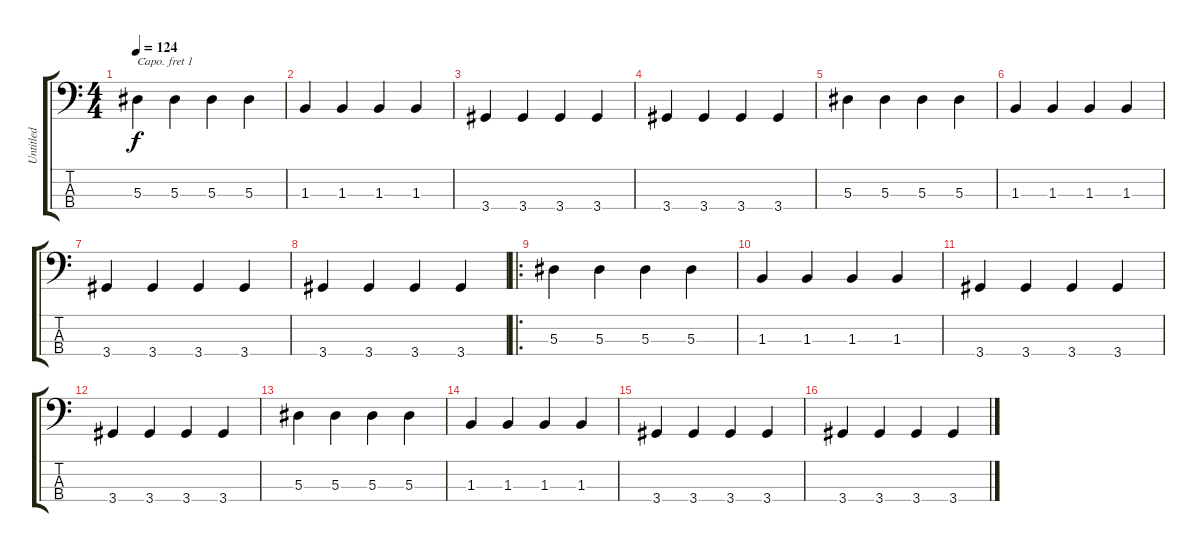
\track ("Untitled" "Untitled") {instrument electricbassfinger}
\staff {score tabs}
\capo 1
\tuning (G2 D2 A1 E1) {hide}
\ts (4 4)
\tempo 124
\clef f4
\ks c
5.3.4{dy f instrument electricbassfinger} 5.3.4 5.3.4 5.3.4 |
1.3.4 1.3.4 1.3.4 1.3.4 |
3.4.4 3.4.4 3.4.4 3.4.4 |
3.4.4 3.4.4 3.4.4 3.4.4 |
5.3.4 5.3.4 5.3.4 5.3.4 |
1.3.4 1.3.4 1.3.4 1.3.4 |
3.4.4 3.4.4 3.4.4 3.4.4 |
3.4.4 3.4.4 3.4.4 3.4.4 |
\ro
5.3.4 5.3.4 5.3.4 5.3.4 |
1.3.4 1.3.4 1.3.4 1.3.4 |
3.4.4 3.4.4 3.4.4 3.4.4 |
3.4.4 3.4.4 3.4.4 3.4.4 |
5.3.4 5.3.4 5.3.4 5.3.4 |
1.3.4 1.3.4 1.3.4 1.3.4 |
3.4.4 3.4.4 3.4.4 3.4.4 |
3.4.4 3.4.4 3.4.4 3.4.4
